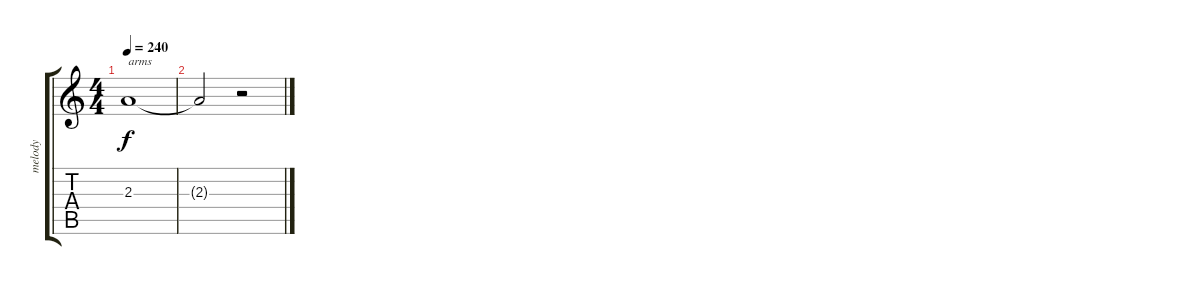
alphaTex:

\track ("melody" "melody") {instrument acousticguitarsteel}
\staff {score tabs}
\tuning (E4 B3 G3 D3 A2 E2) {hide}
\ts (4 4)
\tempo 240
\clef g2
\ks c
2.3.1{txt "arms" dy f} |
2.3{t}.2 r.2
